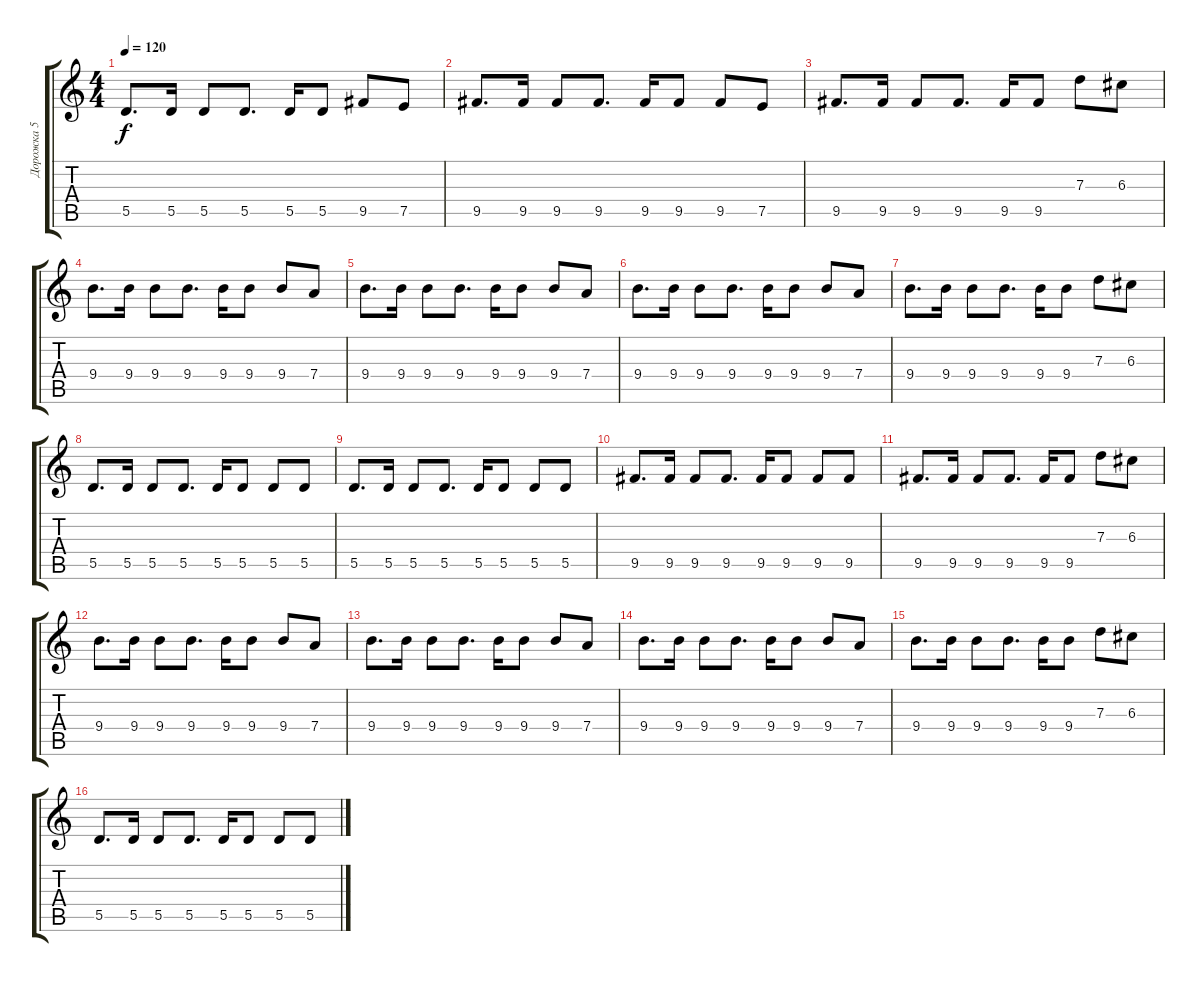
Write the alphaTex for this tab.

\track ("Дорожка 5" "Дорожка 5") {instrument distortionguitar}
\staff {score tabs}
\tuning (E4 B3 G3 D3 A2 E2) {hide}
\ts (4 4)
\tempo 120
\clef g2
\ks c
5.5.8{d dy f} 5.5.16 5.5.8 5.5.8{d} 5.5.16 5.5.8 9.5.8 7.5.8 |
9.5.8{d} 9.5.16 9.5.8 9.5.8{d} 9.5.16 9.5.8 9.5.8 7.5.8 |
9.5.8{d} 9.5.16 9.5.8 9.5.8{d} 9.5.16 9.5.8 7.3.8 6.3.8 |
9.4.8{d} 9.4.16 9.4.8 9.4.8{d} 9.4.16 9.4.8 9.4.8 7.4.8 |
9.4.8{d} 9.4.16 9.4.8 9.4.8{d} 9.4.16 9.4.8 9.4.8 7.4.8 |
9.4.8{d} 9.4.16 9.4.8 9.4.8{d} 9.4.16 9.4.8 9.4.8 7.4.8 |
9.4.8{d} 9.4.16 9.4.8 9.4.8{d} 9.4.16 9.4.8 7.3.8 6.3.8 |
5.5.8{d} 5.5.16 5.5.8 5.5.8{d} 5.5.16 5.5.8 5.5.8 5.5.8 |
5.5.8{d} 5.5.16 5.5.8 5.5.8{d} 5.5.16 5.5.8 5.5.8 5.5.8 |
9.5.8{d} 9.5.16 9.5.8 9.5.8{d} 9.5.16 9.5.8 9.5.8 9.5.8 |
9.5.8{d} 9.5.16 9.5.8 9.5.8{d} 9.5.16 9.5.8 7.3.8 6.3.8 |
9.4.8{d} 9.4.16 9.4.8 9.4.8{d} 9.4.16 9.4.8 9.4.8 7.4.8 |
9.4.8{d} 9.4.16 9.4.8 9.4.8{d} 9.4.16 9.4.8 9.4.8 7.4.8 |
9.4.8{d} 9.4.16 9.4.8 9.4.8{d} 9.4.16 9.4.8 9.4.8 7.4.8 |
9.4.8{d} 9.4.16 9.4.8 9.4.8{d} 9.4.16 9.4.8 7.3.8 6.3.8 |
5.5.8{d} 5.5.16 5.5.8 5.5.8{d} 5.5.16 5.5.8 5.5.8 5.5.8
